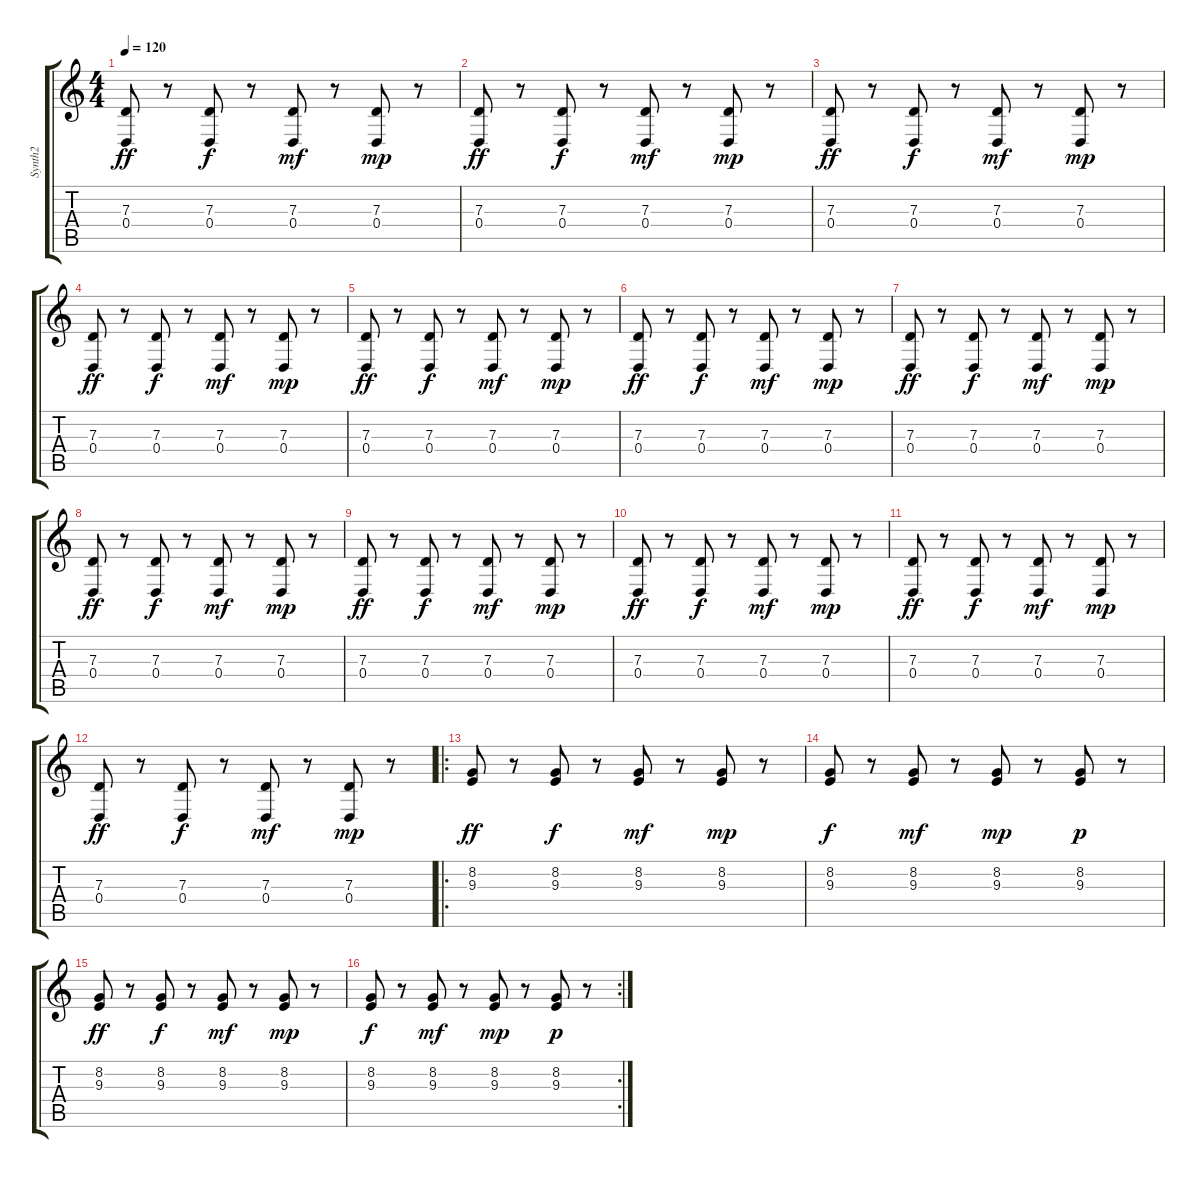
\track ("Synth2" "Synth2") {instrument synthbrass1}
\staff {score tabs}
\tuning (E4 B3 G3 D3 A2 E2) {hide}
\ts (4 4)
\tempo 120
\clef g2
\ks c
(7.3 0.4).8{dy ff} r.8 (7.3 0.4).8{dy f} r.8 (7.3 0.4).8{dy mf} r.8 (7.3 0.4).8{dy mp} r.8 |
(7.3 0.4).8{dy ff} r.8 (7.3 0.4).8{dy f} r.8 (7.3 0.4).8{dy mf} r.8 (7.3 0.4).8{dy mp} r.8 |
(7.3 0.4).8{dy ff} r.8 (7.3 0.4).8{dy f} r.8 (7.3 0.4).8{dy mf} r.8 (7.3 0.4).8{dy mp} r.8 |
(7.3 0.4).8{dy ff} r.8 (7.3 0.4).8{dy f} r.8 (7.3 0.4).8{dy mf} r.8 (7.3 0.4).8{dy mp} r.8 |
(7.3 0.4).8{dy ff} r.8 (7.3 0.4).8{dy f} r.8 (7.3 0.4).8{dy mf} r.8 (7.3 0.4).8{dy mp} r.8 |
(7.3 0.4).8{dy ff} r.8 (7.3 0.4).8{dy f} r.8 (7.3 0.4).8{dy mf} r.8 (7.3 0.4).8{dy mp} r.8 |
(7.3 0.4).8{dy ff} r.8 (7.3 0.4).8{dy f} r.8 (7.3 0.4).8{dy mf} r.8 (7.3 0.4).8{dy mp} r.8 |
(7.3 0.4).8{dy ff} r.8 (7.3 0.4).8{dy f} r.8 (7.3 0.4).8{dy mf} r.8 (7.3 0.4).8{dy mp} r.8 |
(7.3 0.4).8{dy ff} r.8 (7.3 0.4).8{dy f} r.8 (7.3 0.4).8{dy mf} r.8 (7.3 0.4).8{dy mp} r.8 |
(7.3 0.4).8{dy ff} r.8 (7.3 0.4).8{dy f} r.8 (7.3 0.4).8{dy mf} r.8 (7.3 0.4).8{dy mp} r.8 |
(7.3 0.4).8{dy ff} r.8 (7.3 0.4).8{dy f} r.8 (7.3 0.4).8{dy mf} r.8 (7.3 0.4).8{dy mp} r.8 |
(7.3 0.4).8{dy ff} r.8 (7.3 0.4).8{dy f} r.8 (7.3 0.4).8{dy mf} r.8 (7.3 0.4).8{dy mp} r.8 |
\ro
(8.2 9.3).8{dy ff volume 10} r.8 (8.2 9.3).8{dy f} r.8 (8.2 9.3).8{dy mf} r.8 (8.2 9.3).8{dy mp} r.8 |
(8.2 9.3).8{dy f} r.8 (8.2 9.3).8{dy mf} r.8 (8.2 9.3).8{dy mp} r.8 (8.2 9.3).8{dy p} r.8 |
(8.2 9.3).8{dy ff volume 8} r.8 (8.2 9.3).8{dy f} r.8 (8.2 9.3).8{dy mf} r.8 (8.2 9.3).8{dy mp} r.8 |
\rc 2
(8.2 9.3).8{dy f} r.8 (8.2 9.3).8{dy mf} r.8 (8.2 9.3).8{dy mp} r.8 (8.2 9.3).8{dy p} r.8
